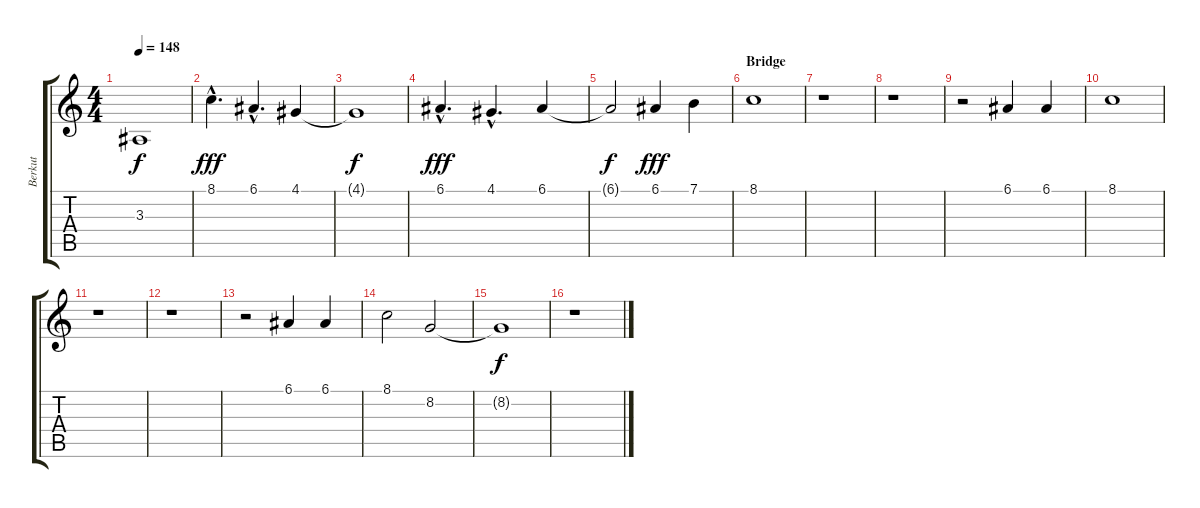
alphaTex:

\track ("Berkut" "Berkut") {instrument cello}
\staff {score tabs}
\tuning (E4 B3 G3 D3 A2 E2) {hide}
\ts (4 4)
\tempo 148
\clef g2
\ks c
3.3{t}.1{dy f} |
8.1{hac}.4{d dy fff} 6.1{hac}.4{d} 4.1.4 |
4.1{t}.1{dy f} |
6.1{hac}.4{d dy fff} 4.1{hac}.4{d} 6.1.4 |
6.1{t}.2{dy f} 6.1.4{dy fff} 7.1.4 |
\section ("" "Bridge")
8.1.1 |
r.1 |
r.1 |
r.2 6.1.4 6.1.4 |
8.1.1 |
r.1 |
r.1 |
r.2 6.1.4 6.1.4 |
8.1.2 8.2.2 |
8.2{t}.1{dy f} |
r.1
